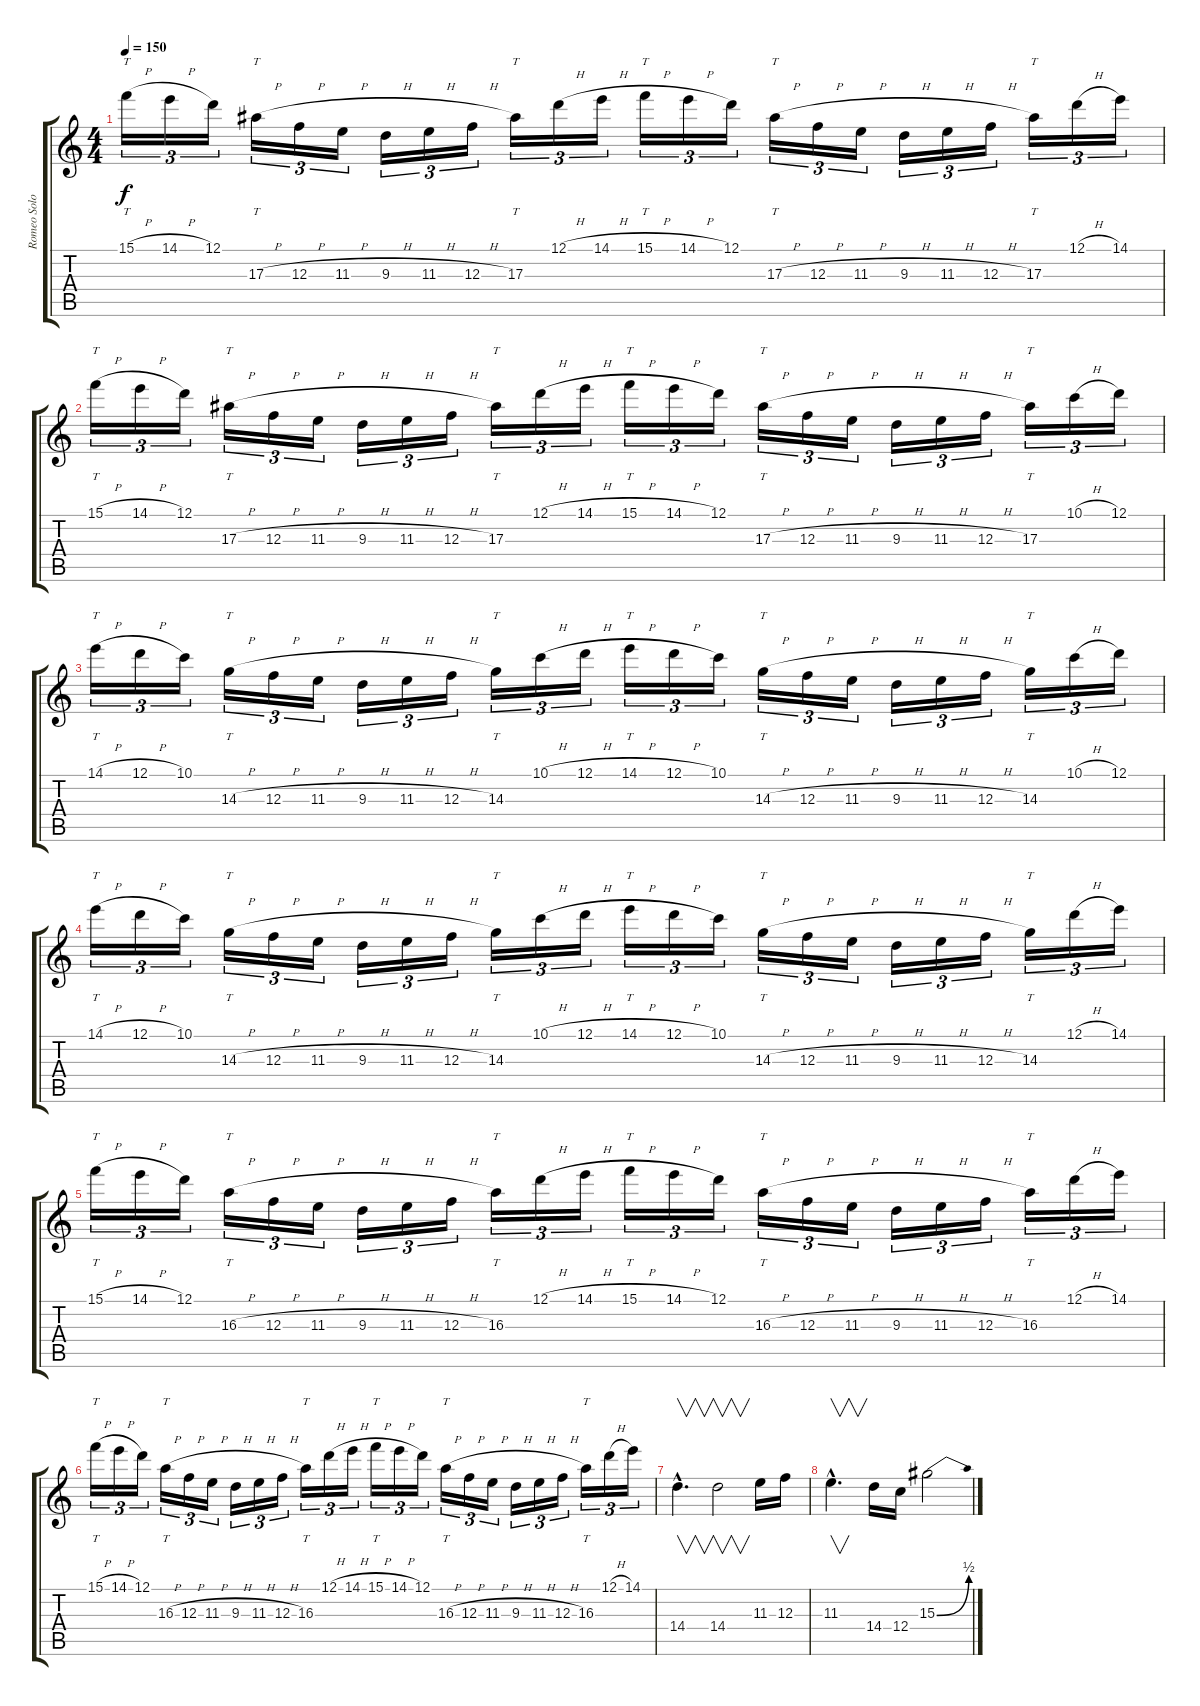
\track ("Romeo Solos" "Romeo Solo") {instrument distortionguitar}
\staff {score tabs}
\tuning (D4 A3 F3 C3 G2 D2) {hide}
\ts (4 4)
\tempo 150
\clef g2
\ks c
15.1{h}.16{tt tu (3 2) dy f} 14.1{h}.16{tu (3 2)} 12.1.16{tu (3 2)} 17.3{h}.16{tt tu (3 2)} 12.3{h}.16{tu (3 2)} 11.3{h}.16{tu (3 2)} 9.3{h}.16{tu (3 2)} 11.3{h}.16{tu (3 2)} 12.3{h}.16{tu (3 2)} 17.3.16{tt tu (3 2)} 12.1{h}.16{tu (3 2)} 14.1{h}.16{tu (3 2)} 15.1{h}.16{tt tu (3 2)} 14.1{h}.16{tu (3 2)} 12.1.16{tu (3 2)} 17.3{h}.16{tt tu (3 2)} 12.3{h}.16{tu (3 2)} 11.3{h}.16{tu (3 2)} 9.3{h}.16{tu (3 2)} 11.3{h}.16{tu (3 2)} 12.3{h}.16{tu (3 2)} 17.3.16{tt tu (3 2)} 12.1{h}.16{tu (3 2)} 14.1.16{tu (3 2)} |
15.1{h}.16{tt tu (3 2)} 14.1{h}.16{tu (3 2)} 12.1.16{tu (3 2)} 17.3{h}.16{tt tu (3 2)} 12.3{h}.16{tu (3 2)} 11.3{h}.16{tu (3 2)} 9.3{h}.16{tu (3 2)} 11.3{h}.16{tu (3 2)} 12.3{h}.16{tu (3 2)} 17.3.16{tt tu (3 2)} 12.1{h}.16{tu (3 2)} 14.1{h}.16{tu (3 2)} 15.1{h}.16{tt tu (3 2)} 14.1{h}.16{tu (3 2)} 12.1.16{tu (3 2)} 17.3{h}.16{tt tu (3 2)} 12.3{h}.16{tu (3 2)} 11.3{h}.16{tu (3 2)} 9.3{h}.16{tu (3 2)} 11.3{h}.16{tu (3 2)} 12.3{h}.16{tu (3 2)} 17.3.16{tt tu (3 2)} 10.1{h}.16{tu (3 2)} 12.1.16{tu (3 2)} |
14.1{h}.16{tt tu (3 2)} 12.1{h}.16{tu (3 2)} 10.1.16{tu (3 2)} 14.3{h}.16{tt tu (3 2)} 12.3{h}.16{tu (3 2)} 11.3{h}.16{tu (3 2)} 9.3{h}.16{tu (3 2)} 11.3{h}.16{tu (3 2)} 12.3{h}.16{tu (3 2)} 14.3.16{tt tu (3 2)} 10.1{h}.16{tu (3 2)} 12.1{h}.16{tu (3 2)} 14.1{h}.16{tt tu (3 2)} 12.1{h}.16{tu (3 2)} 10.1.16{tu (3 2)} 14.3{h}.16{tt tu (3 2)} 12.3{h}.16{tu (3 2)} 11.3{h}.16{tu (3 2)} 9.3{h}.16{tu (3 2)} 11.3{h}.16{tu (3 2)} 12.3{h}.16{tu (3 2)} 14.3.16{tt tu (3 2)} 10.1{h}.16{tu (3 2)} 12.1.16{tu (3 2)} |
14.1{h}.16{tt tu (3 2)} 12.1{h}.16{tu (3 2)} 10.1.16{tu (3 2)} 14.3{h}.16{tt tu (3 2)} 12.3{h}.16{tu (3 2)} 11.3{h}.16{tu (3 2)} 9.3{h}.16{tu (3 2)} 11.3{h}.16{tu (3 2)} 12.3{h}.16{tu (3 2)} 14.3.16{tt tu (3 2)} 10.1{h}.16{tu (3 2)} 12.1{h}.16{tu (3 2)} 14.1{h}.16{tt tu (3 2)} 12.1{h}.16{tu (3 2)} 10.1.16{tu (3 2)} 14.3{h}.16{tt tu (3 2)} 12.3{h}.16{tu (3 2)} 11.3{h}.16{tu (3 2)} 9.3{h}.16{tu (3 2)} 11.3{h}.16{tu (3 2)} 12.3{h}.16{tu (3 2)} 14.3.16{tt tu (3 2)} 12.1{h}.16{tu (3 2)} 14.1.16{tu (3 2)} |
15.1{h}.16{tt tu (3 2)} 14.1{h}.16{tu (3 2)} 12.1.16{tu (3 2)} 16.3{h}.16{tt tu (3 2)} 12.3{h}.16{tu (3 2)} 11.3{h}.16{tu (3 2)} 9.3{h}.16{tu (3 2)} 11.3{h}.16{tu (3 2)} 12.3{h}.16{tu (3 2)} 16.3.16{tt tu (3 2)} 12.1{h}.16{tu (3 2)} 14.1{h}.16{tu (3 2)} 15.1{h}.16{tt tu (3 2)} 14.1{h}.16{tu (3 2)} 12.1.16{tu (3 2)} 16.3{h}.16{tt tu (3 2)} 12.3{h}.16{tu (3 2)} 11.3{h}.16{tu (3 2)} 9.3{h}.16{tu (3 2)} 11.3{h}.16{tu (3 2)} 12.3{h}.16{tu (3 2)} 16.3.16{tt tu (3 2)} 12.1{h}.16{tu (3 2)} 14.1.16{tu (3 2)} |
15.1{h}.16{tt tu (3 2)} 14.1{h}.16{tu (3 2)} 12.1.16{tu (3 2)} 16.3{h}.16{tt tu (3 2)} 12.3{h}.16{tu (3 2)} 11.3{h}.16{tu (3 2)} 9.3{h}.16{tu (3 2)} 11.3{h}.16{tu (3 2)} 12.3{h}.16{tu (3 2)} 16.3.16{tt tu (3 2)} 12.1{h}.16{tu (3 2)} 14.1{h}.16{tu (3 2)} 15.1{h}.16{tt tu (3 2)} 14.1{h}.16{tu (3 2)} 12.1.16{tu (3 2)} 16.3{h}.16{tt tu (3 2)} 12.3{h}.16{tu (3 2)} 11.3{h}.16{tu (3 2)} 9.3{h}.16{tu (3 2)} 11.3{h}.16{tu (3 2)} 12.3{h}.16{tu (3 2)} 16.3.16{tt tu (3 2)} 12.1{h}.16{tu (3 2)} 14.1.16{tu (3 2)} |
14.4{hac}.4{v d} 14.4.2{v} 11.3.16 12.3.16 |
11.3{hac}.4{v d} 14.4.16 12.4.16 15.3{be (bend 0 0 60 2)}.2
